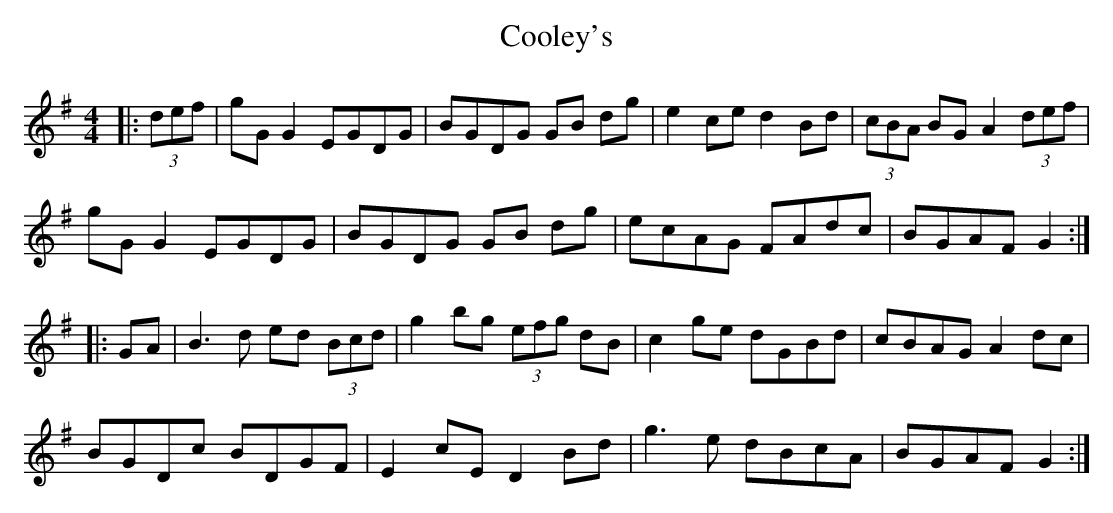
X:1
T: Cooley's
M: 4/4
L: 1/8
K: Gmaj
|:(3def|gG G2 EGDG|BGDG GB dg|e2 ce d2 Bd|(3cBA BGA2 (3def|
gG G2 EGDG|BGDG GB dg|ecAG FAdc|BGAFG2:|
|:GA|B3d ed (3Bcd|g2 bg (3efg dB|c2 ge dGBd|cBAG A2 dc|
BGDc BDGF|E2cE D2Bd|g3e dBcA|BGAFG2:|
